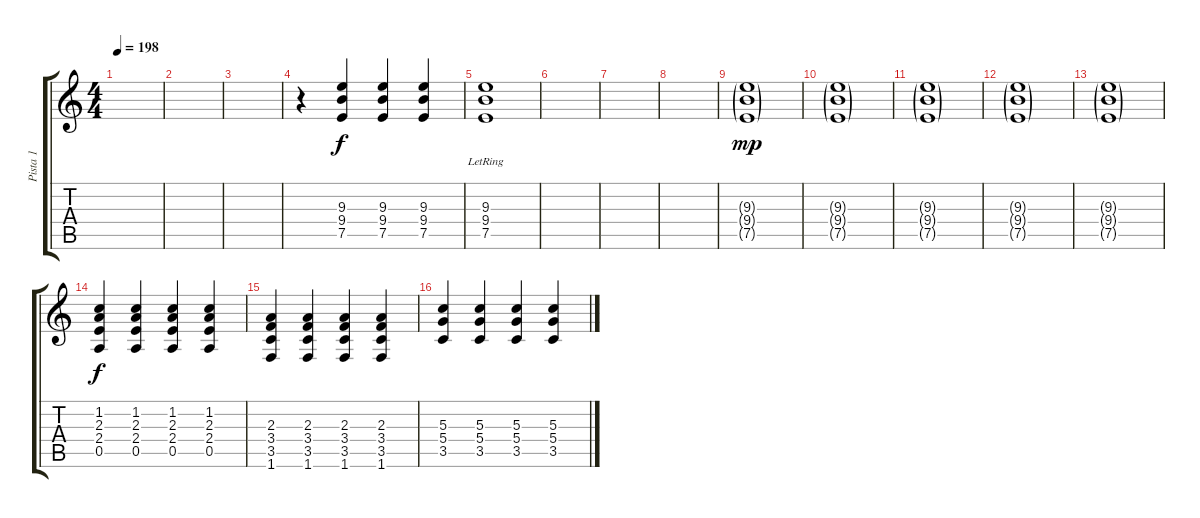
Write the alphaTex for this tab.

\track ("Pista 1" "Pista 1") {instrument overdrivenguitar}
\staff {score tabs}
\tuning (E4 B3 G3 D3 A2 E2) {hide}
\ts (4 4)
\tempo 198
\clef g2
\ks c
|
|
|
r.4 (9.3 9.4 7.5).4 (9.3 9.4 7.5).4 (9.3 9.4 7.5).4 |
(9.3 9.4{lr} 7.5).1 |
|
|
|
(9.3{g} 9.4{g} 7.5{g}).1{dy mp} |
(9.3{g} 9.4{g} 7.5{g}).1 |
(9.3{g} 9.4{g} 7.5{g}).1 |
(9.3{g} 9.4{g} 7.5{g}).1 |
(9.3{g} 9.4{g} 7.5{g}).1 |
(1.2 2.3 2.4 0.5).4{dy f} (1.2 2.3 2.4 0.5).4 (1.2 2.3 2.4 0.5).4 (1.2 2.3 2.4 0.5).4 |
(2.3 3.4 3.5 1.6).4 (2.3 3.4 3.5 1.6).4 (2.3 3.4 3.5 1.6).4 (2.3 3.4 3.5 1.6).4 |
(5.3 5.4 3.5).4 (5.3 5.4 3.5).4 (5.3 5.4 3.5).4 (5.3 5.4 3.5).4
